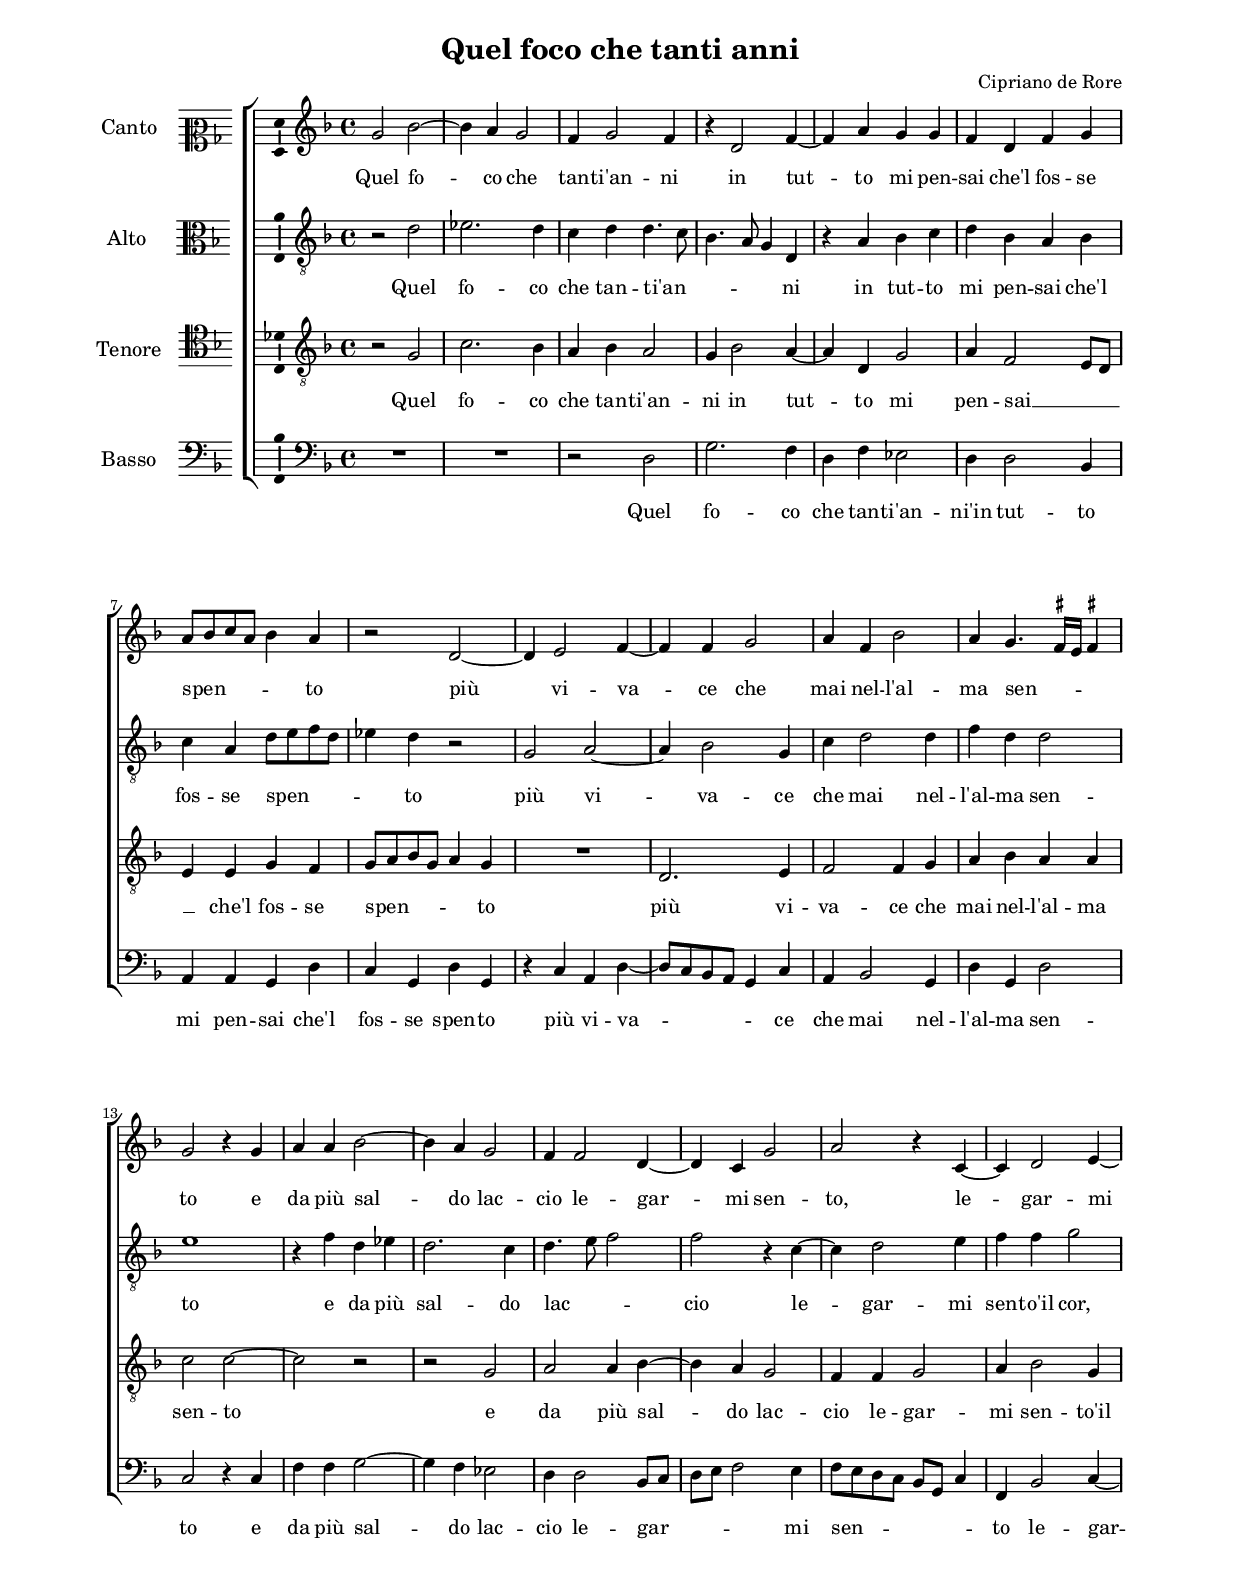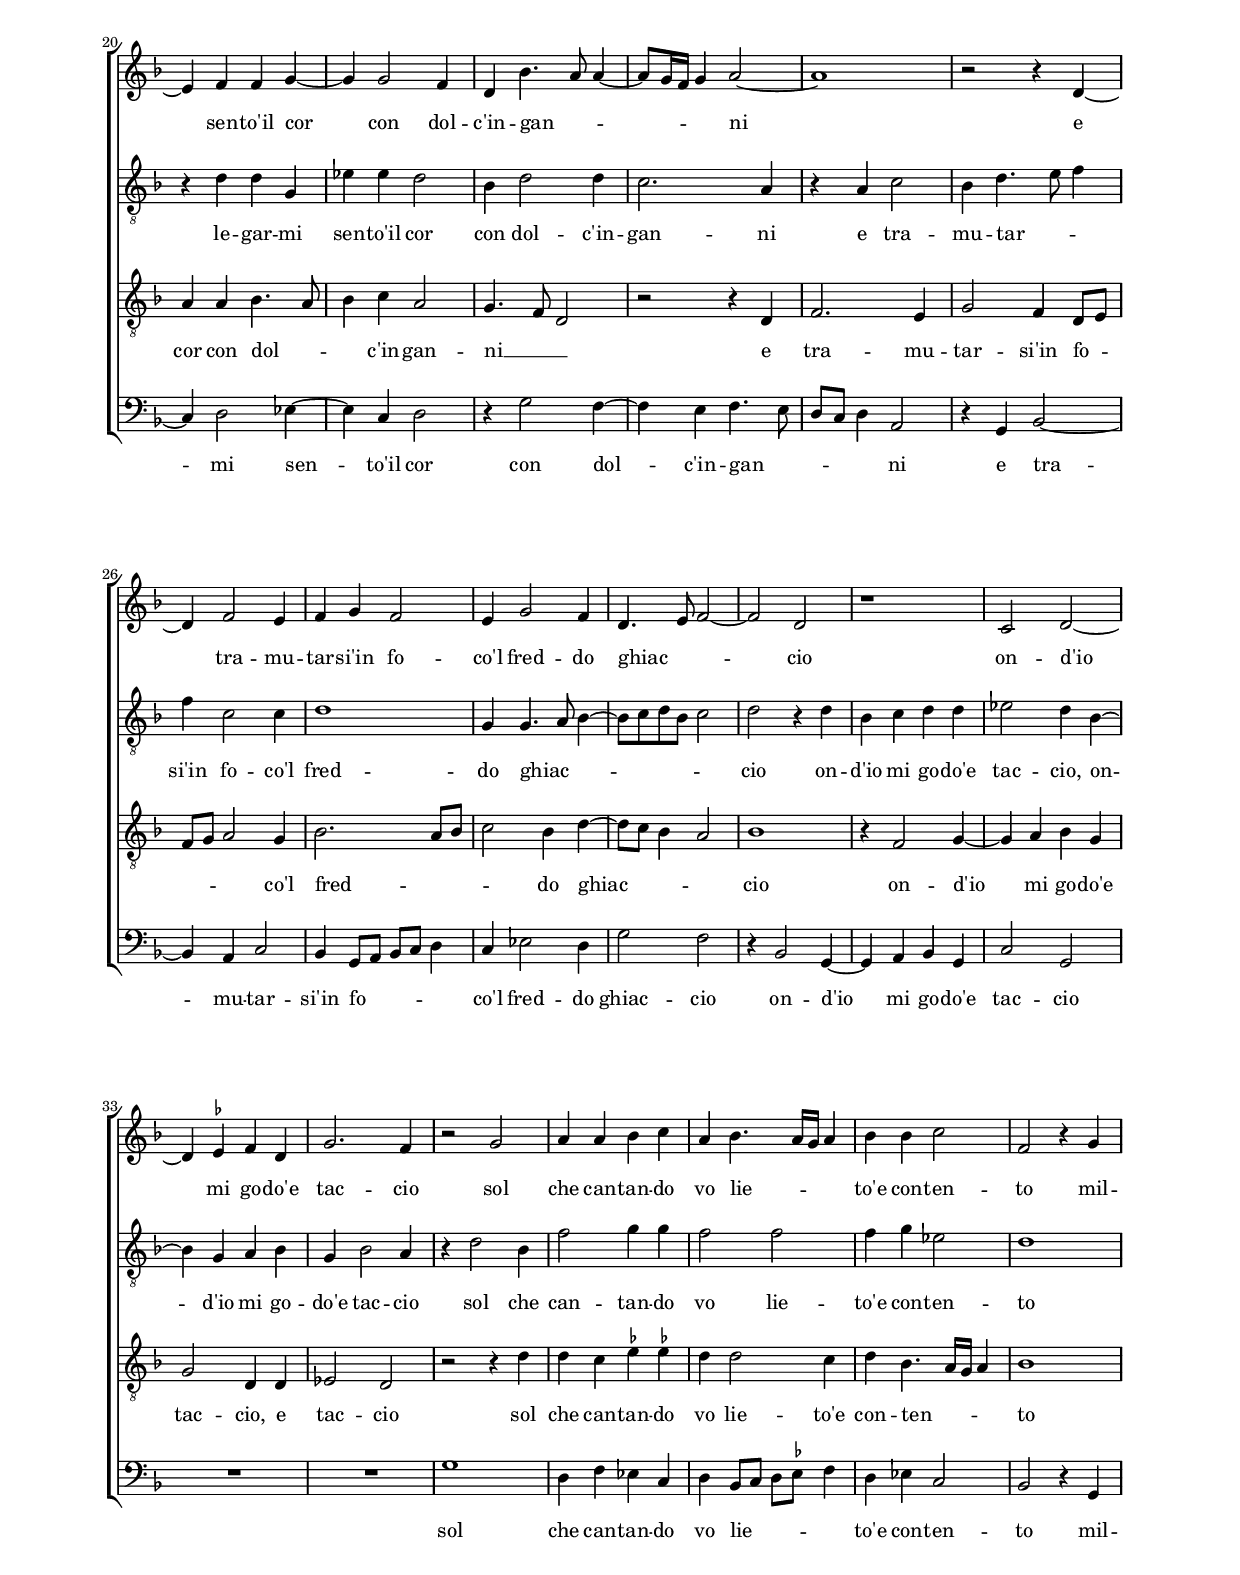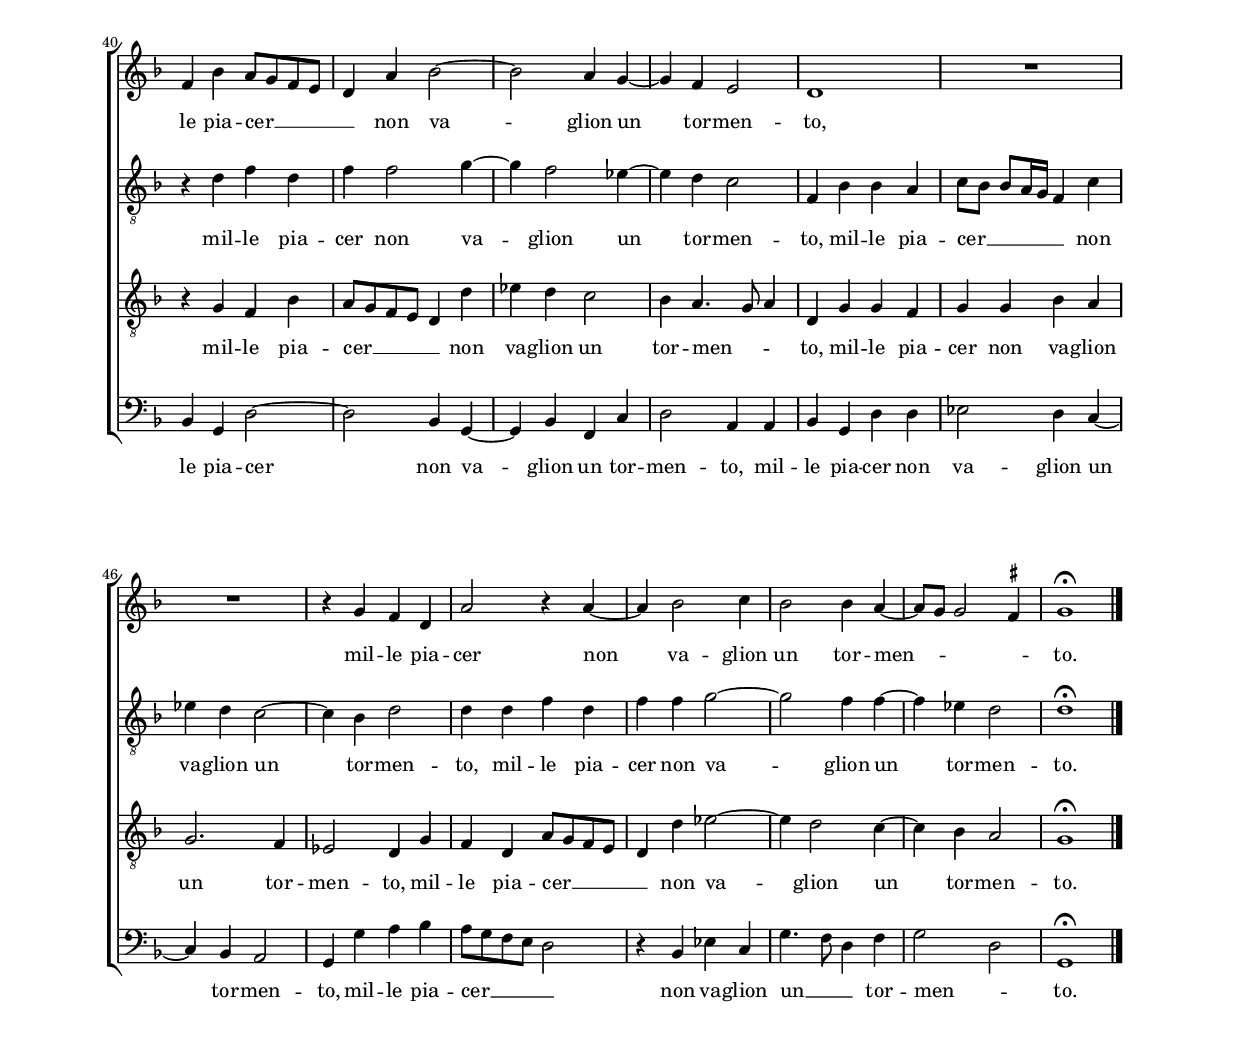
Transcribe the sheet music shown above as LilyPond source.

\header
{
  title="Quel foco che tanti anni"
  composer="Cipriano de Rore"
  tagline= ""
}

\version "2.24.2"
\include "deutsch.ly"
#(set-global-staff-size 16)
% #(set-default-paper-size "letter")
#(ly:set-option 'point-and-click #f)

	
global = {
	\key f \major
	\time 4/4
	\skip 1*52 \bar "|."
	}

	ficta = { \once \set suggestAccidentals = ##t }
	
	forget = #(define-music-function (music) (ly:music?) #{
		\accidentalStyle forget
		$music
		\accidentalStyle default
		#})


\paper
	{
	top-margin = 2 \cm
	bottom-margin = 2 \cm
	left-margin = 2 \cm
	right-margin = 2 \cm
	ragged-bottom = ##f
	ragged-last-bottom = ##t
	print-page-number = ##f
	system-system-spacing = #'((basic-distance . 20) (minimum-distance . 14) (padding . 8) (strechability . 150))
%	systems-per-page = 3
%	min-systems-per-page = 3
	}


incipitcantus = \markup { \score {
	{
	\set Staff.instrumentName = \markup { \fontsize #1 "Canto" }
	\key f \major
	\clef mezzosoprano
%	\time 4/4
	s4 \bar ""
	}
	\layout  {
	raggedright = ##t
	indent = 1.6 \cm
	line-width = 2.5\cm
	\context { \Staff \remove Time_signature_engraver }
	\override Staff.Clef.Y-extent = #'(0 . 0)
	}} \hspace #1 }
	
	  
incipitaltus = \markup { \score {
	{
	\set Staff.instrumentName = \markup { \fontsize #1 "Alto" }
	\key f \major
	\clef alto
%	\time 4/4
	s4 \bar ""
	}
	\layout  {
	raggedright = ##t
	indent = 1.6 \cm
	line-width = 2.5\cm
	\context { \Staff \remove Time_signature_engraver }
	\override Staff.Clef.Y-extent = #'(0 . 0)
	}} \hspace #1 }


incipittenor = \markup { \score {
	{
	\set Staff.instrumentName = \markup { \fontsize #1 "Tenore" }
	\key f \major
	\clef tenor
%	\time 4/4
	s4 \bar ""
	}
	\layout  {
	raggedright = ##t
	indent = 1.6 \cm
	line-width = 2.5\cm
	\context { \Staff \remove Time_signature_engraver }
	\override Staff.Clef.Y-extent = #'(0 . 0)
	}} \hspace #1 }


incipitbassus = \markup { \score {
	{
	\set Staff.instrumentName = \markup { \fontsize #1 "Basso" }
	\key f \major
	\clef bass
%	\time 4/4
	s4 \bar ""
	}
	\layout  {
	raggedright = ##t
	indent = 1.6 \cm
	line-width = 2.5\cm
	\context { \Staff \remove Time_signature_engraver }
	\override Staff.Clef.Y-extent = #'(0 . 0)
	}} \hspace #1 }


cantus =  \relative c''
	{
	g2 b~
	b4 a4 g2
	f4 g2 f4
	r d2 f4~
%5
	f4 a g g
	f d f g
	a8 b c a b4 a
	r2 d,~
	d4 e2 f4~
%10
	f4 f g2 |
	a4 f b2
	a4 g4. \ficta fis16 e \ficta fis!4
	g2 r4 g
	a4 a b2~
%15
	b4 a g2
	f4 f2 d4~
	d4 c g'2
	a r4 c,~
	c4 d2 e4~ 
%20
	e4 f f g~ |
	g4 g2 f4
	d4 b'4. a8 a4~
	a8 g16 f g4 a2~
	a1
%25
	r2 r4 d,~
	d4 f2 e4
	f4 g f2
	e4 g2 f4
	d4. e8 f2~
%30
	f2 d |
	r1
	c2 d~
	d4 \ficta es f d
	g2. f4
%35
	r2 g
	a4 a b c
	a4 b4. a16 g a4
	b4 b c2
	f,2 r4 g
%40
	f4 b a8 g f e |
	d4 a' b2~
	b2 a4 g~
	g4 f e2
	d1
%45
	R1 |
	R1
	r4 g f d
	a'2 r4 a~
	a4 b2 c4
%50
	b2 b4 a~ |
	a8 g g2 \ficta fis4
	g1\fermata |
	}


altus =  \relative c'
		{
	r2 d
	es2. d4
	c4 d d4. c8
	b4. a8 g4 d
%5
	r4 a' b c |
	d4 b a b
	c4 a d8 e f d
	es4 d r2
	g,2 a~
%10
	a4 b2 g4 |
	c4 d2 d4
	f4 d d2
	e1
	r4 f d es
%15
	d2. c4 |
	d4. e8 f2
	f2 r4 c~
	c4 d2 e4
	f4 f g2
%20
	r4 d d g, |
	es'4 es d2
	b4 d2 d4
	c2. a4
	r4 a c2
%25
	b4 d4. e8 f4 |
	f4 c2 c4
	d1
	g,4 g4. a8 b4~
	b8 c d b c2
%30
	d2 r4 d |
	b4 c d d
	es2 d4 b~
	b4 g a b
	g4 b2 a4
%35
	r4 d2 b4 |
	f'2 g4 g
	f2 f
	f4 g es2
	d1
%40
	r4 d f d |
	f4 f2 g4~
	g4 f2 es4~
	es4 d c2
	f,4 b b a
%45
	c8 b b a16 g f4 c' |
	es4 d c2~
	c4 b d2
	d4 d f d
	f4 f g2~
%50
	g2 f4 f~ |
	f4 es d2
	d1\fermata |
	}


tenor =  \relative c'
	{
	r2 g
	c2. b4
	a4 b a2
	g4 b2 a4~
%5
	a4 d, g2 |
	a4 f2 e8 d
	e4 e g f
	g8 a b g a4 g
	R1
%10
	d2. e4 |
	f2 f4 g
	a4 b a a
	c2 c~
	c2 r
%15
	r2 g |
	a2 a4 b~
	b4 a g2
	f4 f g2
	a4 b2 g4
%20
	a4 a b4. a8 |
	b4 c a2
	g4. f8 d2
	r2 r4 d
	f2. e4
%25
	g2 f4 d8 e |
	f8 g a2 g4
	b2. a8 b
	c2 b4 d~
	d8 c b4 a2
%30
	b1 |
	r4 f2 g4~
	g4 a b g
	g2 d4 d
	es2 d
%35
	r2 r4 d' |
	d4 c \ficta es \ficta es!
	d4 d2 c4
	d4 b4. a16 g a4
	b1
%40
	r4 g f b |
	a8 g f e d4 d'
	es4 d c2
	b4 a4. g8 a4
	d,4 g g f
%45
	g4 g b a |
	g2. f4
	es2 d4 g
	f4 d a'8 g f e
	d4 d' es2~
%50
	es4 d2 c4~
	c4 b a2
	g1\fermata |
	}


bassus  =  \relative c
	{
	R1
	R1
	r2 d
	g2. f4
%5
	d4 f es2 |
	d4 d2 b4
	a4 a g d'
	c4 g d' g,
	r4 c a d~
%10
	d8 c b a g4 c |
	a4 b2 g4
	d'4 g, d'2
	c2 r4 c
	f4 f g2~
%15
	g4 f es2 |
	d4 d2 b8 c
	d8 e f2 e4
	f8 e d c b g c4
	f,4 b2 c4~
%20
	c4 d2 es4~ |
	es4 c d2
	r4 g2 f4~
	f4 e f4. e8
	d8 c d4 a2
%25
	r4 g b2~ |
	b4 a c2
	b4 g8 a b c d4
	c4 es2 d4
	g2 f
%30
	r4 b,2 g4~ |
	g4 a b g
	c2 g
	R1
	R1
%35
	g'1 |
	d4 f es c
	d4 b8 c d \ficta es f4
	d4 es c2
	b2 r4 g
%40
	b4 g d'2~ |
	d2 b4 g~
	g4 b f c'
	d2 a4 a
	b4 g d' d
%45
	es2 d4 c~ |
	c4 b a2
	g4 g' a b
	a8 g f e d2
	r4 b es c
%50
	g'4. f8 d4 f |
	g2 d
	g,1\fermata |
	}

lyricscantus = \lyricmode {
	Quel fo -- co che tan -- ti'an -- ni
	in tut -- to mi pen -- sai che'l fos -- se spen -- _ _ _ _ to
	più vi -- va -- ce che mai nel -- l'al -- ma sen -- _ _ _ to
	e da più sal -- do lac -- cio le -- gar -- mi sen -- to,
	le -- gar -- mi sen -- to'il cor con dol -- c'in -- gan -- _ _ _ _ _ ni
	e tra -- mu -- tar -- si'in fo -- co'l fred -- do ghiac -- _ _ cio
	on -- d'io mi go -- do'e tac -- cio
	sol che can -- tan -- do vo lie -- _ _ _ to'e con -- ten -- to
	mil -- le pia -- cer __ _ _ _ _ non va -- glion un tor -- men -- to,
	mil -- le pia -- cer non va -- glion un tor -- men -- _ _ _ to.
	}


lyricsaltus = \lyricmode {
	Quel fo -- co che tan -- ti'an -- _ _ _ _ ni
	in tut -- to mi pen -- sai che'l fos -- se spen -- _ _ _ _ to
	più vi -- va -- ce che mai nel -- l'al -- ma sen -- to
	e da più sal -- do lac -- _ _ cio
	le -- gar -- mi sen -- to'il cor,
	le -- gar -- mi sen -- to'il cor con dol -- c'in -- gan -- ni
	e tra -- mu -- tar -- _ _ si'in fo -- co'l fred -- do ghiac -- _ _ _ _ _ _ cio
	on -- d'io mi go -- do'e tac -- cio,
	on -- d'io mi go -- do'e tac -- cio
	sol che can -- tan -- do vo lie -- to'e con -- ten -- to
	mil -- le pia -- cer non va -- glion un tor -- men -- to,
	mil -- le pia -- cer __ _ _ _ _ _ non va -- glion un tor -- men -- to,
	mil -- le pia -- cer non va -- glion un tor -- men -- to.
	}


lyricstenor = \lyricmode {
	Quel fo -- co che tan -- ti'an -- ni
	in tut -- to mi pen -- sai __ _ _ _ che'l fos -- se spen -- _ _ _ _ to
	più vi -- va -- ce che mai nel -- l'al -- ma sen -- to
	e da più sal -- do lac -- cio le -- gar -- mi sen -- to'il cor
	con dol -- _ _ c'in -- gan -- ni __ _ _
	e tra -- mu -- tar -- si'in fo -- _ _ _ _ co'l fred -- _ _ _ do ghiac -- _ _ _ cio
	on -- d'io mi go -- do'e tac -- cio,
	e tac -- cio
	sol che can -- tan -- do vo lie -- to'e con -- ten -- _ _ _ to
	mil -- le pia -- cer __ _ _ _ _ non va -- glion un tor -- men -- _ _ to,
	mil -- le pia -- cer non va -- glion un tor -- men -- to,
	mil -- le pia -- cer __ _ _ _ _ non va -- glion un tor -- men -- to.
	}


lyricsbassus = \lyricmode {
	Quel fo -- co che tan -- ti'an -- ni'in
	tut -- to mi pen -- sai che'l fos -- se spen -- to
	più vi -- va -- _ _ _ _ ce che mai nel -- l'al -- ma sen -- to
	e da più sal -- do lac -- cio le -- gar -- _ _ _ _ mi sen -- _ _ _ _ _ _ to
	le -- gar -- mi sen -- to'il cor
	con dol -- c'in -- gan -- _ _ _ _ ni
	e tra -- mu -- tar -- si'in fo -- _ _ _ _ co'l fred -- do ghiac -- cio
	on -- d'io mi go -- do'e tac -- cio
	sol che can -- tan -- do vo lie -- _ _ _ _ to'e con -- ten -- to
	mil -- le pia -- cer non va -- glion un tor -- men -- to,
	mil -- le pia -- cer non va -- glion un tor -- men -- to,
	mil -- le pia -- cer __ _ _ _ _ non va -- glion un __ _ _ tor -- men -- _ to.
	}


\score
{  
	\transpose c c {
	\new ChoirStaff \with { \override StaffGrouper.staff-staff-spacing.basic-distance = #13 }
	<<

	\new Staff << \global
	\new Voice="v1" {
		\set Staff.instrumentName=\incipitcantus
		\set Staff.midiInstrument = "reed organ"
		\clef violin
		\cantus }
	\new Lyrics \lyricsto "v1" {\lyricscantus }
	>>


	\new Staff << \global
	\new Voice="v2" {
		\set Staff.instrumentName=\incipitaltus
		\set Staff.midiInstrument = "reed organ"
		\clef "G_8" 
		\altus}
	\new Lyrics \lyricsto "v2" {\lyricsaltus }
	>>


	\new Staff << \global
	\new Voice="v3" {
		\set Staff.instrumentName=\incipittenor
		\set Staff.midiInstrument = "reed organ"
		\clef "G_8"
		\tenor }
	\new Lyrics \lyricsto "v3" {\lyricstenor }
	>>


	\new Staff << \global
	\new Voice="v4" {
		\set Staff.instrumentName=\incipitbassus
		\set Staff.midiInstrument = "reed organ"
		\clef bass 
		\bassus }
	\new Lyrics \lyricsto "v4" {\lyricsbassus}
	>>

	>>
	} % transpose

	\layout
	{
	indent = 2.3 \cm
	\context { \Lyrics \override VerticalAxisGroup.nonstaff-relatedstaff-spacing.padding = #2 }
	\context { \Staff \override TimeSignature.break-visibility = #end-of-line-invisible }
	\context { \Staff \consists Ambitus_engraver }
	\context { \Voice \override NoteHead.style = #'baroque }
	}

\midi
	{
	\tempo 4 = 90
	}
	
}


% EOF
